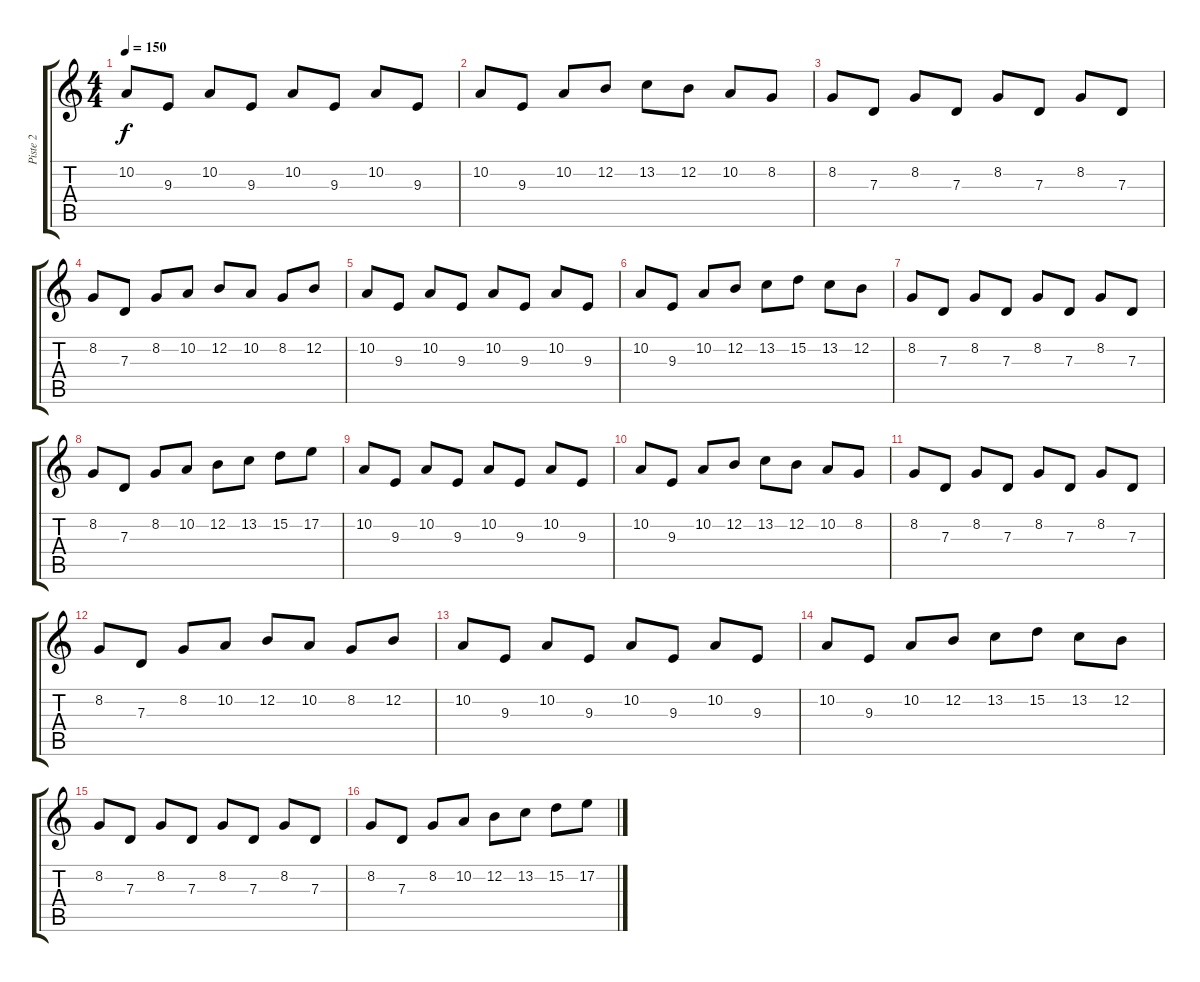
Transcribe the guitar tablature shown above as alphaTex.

\track ("Piste 2" "Piste 2") {instrument drawbarorgan}
\staff {score tabs}
\tuning (E4 B3 G3 D3 A2 E2) {hide}
\ts (4 4)
\tempo 150
\clef g2
\ks c
10.2.8{dy f} 9.3.8 10.2.8 9.3.8 10.2.8 9.3.8 10.2.8 9.3.8 |
10.2.8 9.3.8 10.2.8 12.2.8 13.2.8 12.2.8 10.2.8 8.2.8 |
8.2.8 7.3.8 8.2.8 7.3.8 8.2.8 7.3.8 8.2.8 7.3.8 |
8.2.8 7.3.8 8.2.8 10.2.8 12.2.8 10.2.8 8.2.8 12.2.8 |
10.2.8 9.3.8 10.2.8 9.3.8 10.2.8 9.3.8 10.2.8 9.3.8 |
10.2.8 9.3.8 10.2.8 12.2.8 13.2.8 15.2.8 13.2.8 12.2.8 |
8.2.8 7.3.8 8.2.8 7.3.8 8.2.8 7.3.8 8.2.8 7.3.8 |
8.2.8 7.3.8 8.2.8 10.2.8 12.2.8 13.2.8 15.2.8 17.2.8 |
10.2.8 9.3.8 10.2.8 9.3.8 10.2.8 9.3.8 10.2.8 9.3.8 |
10.2.8 9.3.8 10.2.8 12.2.8 13.2.8 12.2.8 10.2.8 8.2.8 |
8.2.8 7.3.8 8.2.8 7.3.8 8.2.8 7.3.8 8.2.8 7.3.8 |
8.2.8 7.3.8 8.2.8 10.2.8 12.2.8 10.2.8 8.2.8 12.2.8 |
10.2.8 9.3.8 10.2.8 9.3.8 10.2.8 9.3.8 10.2.8 9.3.8 |
10.2.8 9.3.8 10.2.8 12.2.8 13.2.8 15.2.8 13.2.8 12.2.8 |
8.2.8 7.3.8 8.2.8 7.3.8 8.2.8 7.3.8 8.2.8 7.3.8 |
8.2.8 7.3.8 8.2.8 10.2.8 12.2.8 13.2.8 15.2.8 17.2.8
